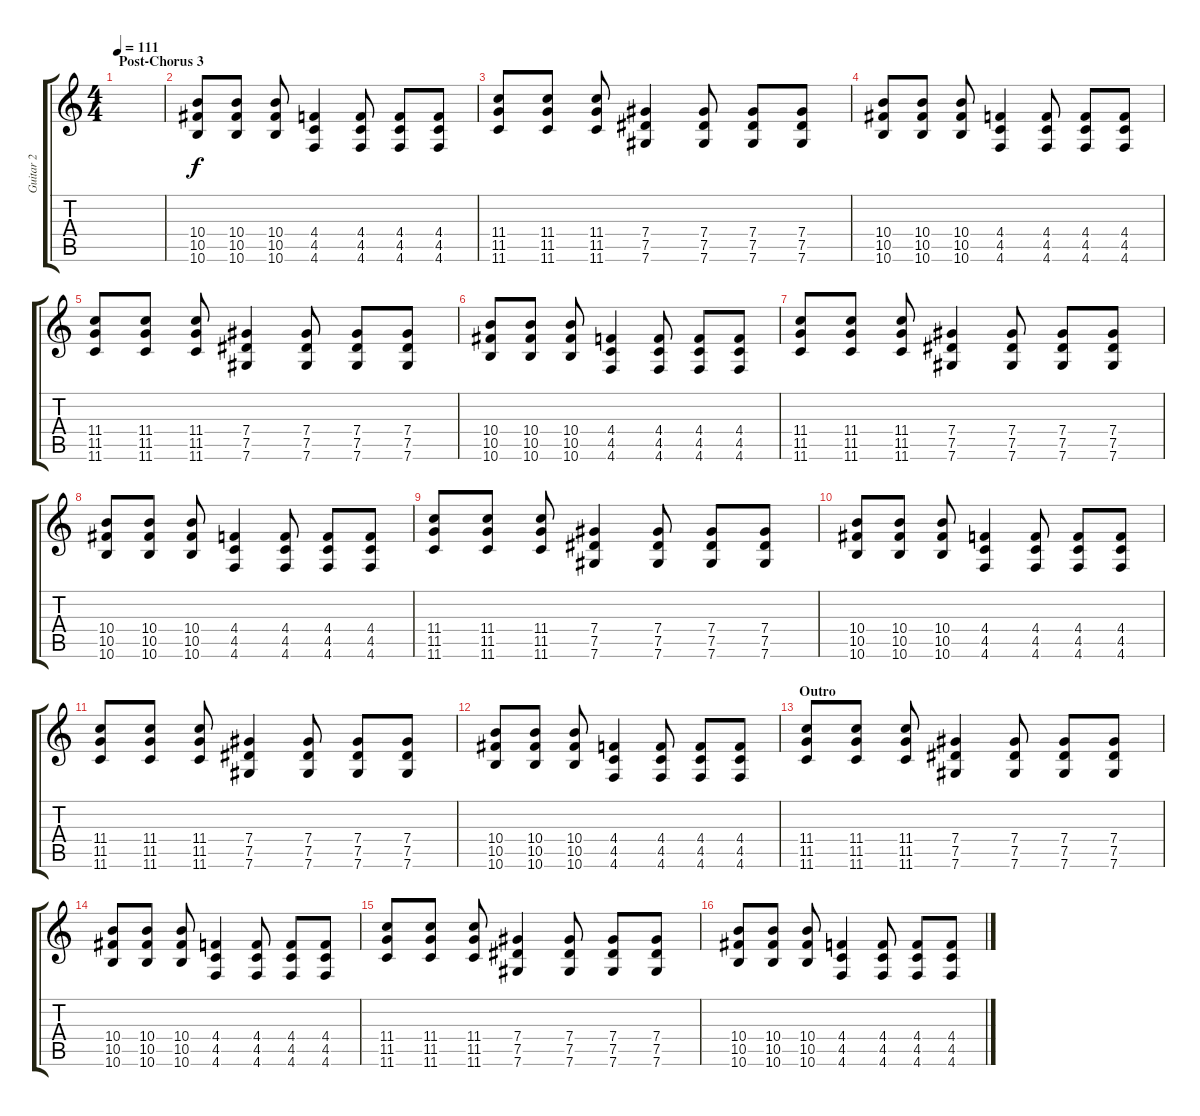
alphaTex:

\track ("Guitar 2" "Guitar 2") {instrument overdrivenguitar}
\staff {score tabs}
\tuning (Eb4 Bb3 Gb3 Db3 Ab2 Db2) {hide}
\ts (4 4)
\section ("" "Post-Chorus 3")
\tempo 111
\clef g2
\ks c
|
(10.4 10.5 10.6).8{dy f volume 13 instrument distortionguitar} (10.4 10.5 10.6).8 (10.4 10.5 10.6).8 (4.4 4.5 4.6).4 (4.4 4.5 4.6).8 (4.4 4.5 4.6).8 (4.4 4.5 4.6).8 |
(11.4 11.5 11.6).8 (11.4 11.5 11.6).8 (11.4 11.5 11.6).8 (7.4 7.5 7.6).4 (7.4 7.5 7.6).8 (7.4 7.5 7.6).8 (7.4 7.5 7.6).8 |
(10.4 10.5 10.6).8 (10.4 10.5 10.6).8 (10.4 10.5 10.6).8 (4.4 4.5 4.6).4 (4.4 4.5 4.6).8 (4.4 4.5 4.6).8 (4.4 4.5 4.6).8 |
(11.4 11.5 11.6).8 (11.4 11.5 11.6).8 (11.4 11.5 11.6).8 (7.4 7.5 7.6).4 (7.4 7.5 7.6).8 (7.4 7.5 7.6).8 (7.4 7.5 7.6).8 |
(10.4 10.5 10.6).8 (10.4 10.5 10.6).8 (10.4 10.5 10.6).8 (4.4 4.5 4.6).4 (4.4 4.5 4.6).8 (4.4 4.5 4.6).8 (4.4 4.5 4.6).8 |
(11.4 11.5 11.6).8 (11.4 11.5 11.6).8 (11.4 11.5 11.6).8 (7.4 7.5 7.6).4 (7.4 7.5 7.6).8 (7.4 7.5 7.6).8 (7.4 7.5 7.6).8 |
(10.4 10.5 10.6).8 (10.4 10.5 10.6).8 (10.4 10.5 10.6).8 (4.4 4.5 4.6).4 (4.4 4.5 4.6).8 (4.4 4.5 4.6).8 (4.4 4.5 4.6).8 |
(11.4 11.5 11.6).8 (11.4 11.5 11.6).8 (11.4 11.5 11.6).8 (7.4 7.5 7.6).4 (7.4 7.5 7.6).8 (7.4 7.5 7.6).8 (7.4 7.5 7.6).8 |
(10.4 10.5 10.6).8 (10.4 10.5 10.6).8 (10.4 10.5 10.6).8 (4.4 4.5 4.6).4 (4.4 4.5 4.6).8 (4.4 4.5 4.6).8 (4.4 4.5 4.6).8 |
(11.4 11.5 11.6).8 (11.4 11.5 11.6).8 (11.4 11.5 11.6).8 (7.4 7.5 7.6).4 (7.4 7.5 7.6).8 (7.4 7.5 7.6).8 (7.4 7.5 7.6).8 |
(10.4 10.5 10.6).8 (10.4 10.5 10.6).8 (10.4 10.5 10.6).8 (4.4 4.5 4.6).4 (4.4 4.5 4.6).8 (4.4 4.5 4.6).8 (4.4 4.5 4.6).8 |
\section ("" "Outro")
(11.4 11.5 11.6).8 (11.4 11.5 11.6).8 (11.4 11.5 11.6).8 (7.4 7.5 7.6).4 (7.4 7.5 7.6).8 (7.4 7.5 7.6).8 (7.4 7.5 7.6).8 |
(10.4 10.5 10.6).8 (10.4 10.5 10.6).8 (10.4 10.5 10.6).8 (4.4 4.5 4.6).4 (4.4 4.5 4.6).8 (4.4 4.5 4.6).8 (4.4 4.5 4.6).8 |
(11.4 11.5 11.6).8 (11.4 11.5 11.6).8 (11.4 11.5 11.6).8 (7.4 7.5 7.6).4 (7.4 7.5 7.6).8 (7.4 7.5 7.6).8 (7.4 7.5 7.6).8 |
(10.4 10.5 10.6).8 (10.4 10.5 10.6).8 (10.4 10.5 10.6).8 (4.4 4.5 4.6).4 (4.4 4.5 4.6).8 (4.4 4.5 4.6).8 (4.4 4.5 4.6).8
